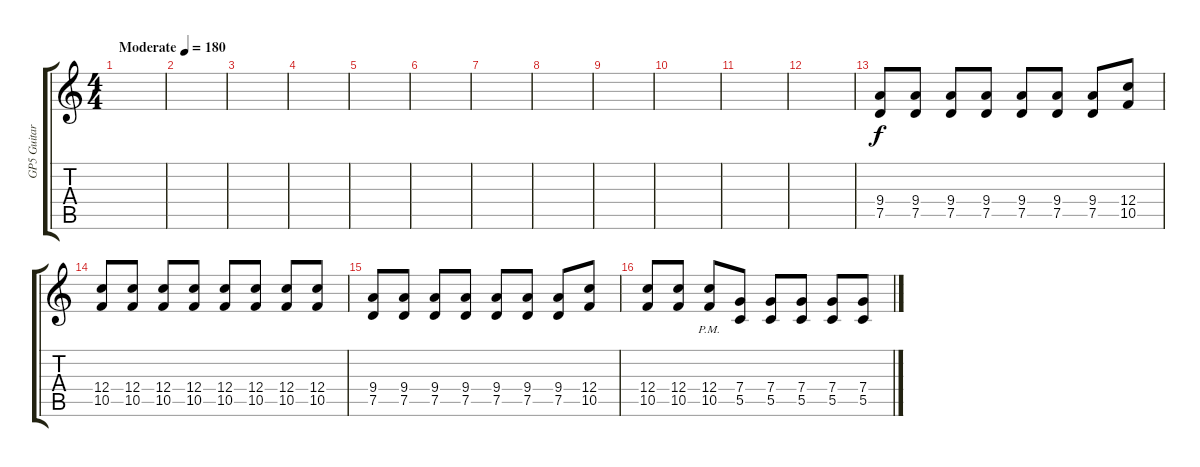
\track ("GP5 Guitar" "GP5 Guitar") {instrument distortionguitar}
\staff {score tabs}
\tuning (D4 A3 F3 C3 G2 D2) {hide}
\ts (4 4)
\tempo (180 "Moderate")
\clef g2
\ks c
|
|
|
|
|
|
|
|
|
|
|
|
(9.4 7.5).8 (9.4 7.5).8 (9.4 7.5).8 (9.4 7.5).8 (9.4 7.5).8 (9.4 7.5).8 (9.4 7.5).8 (12.4 10.5).8 |
(12.4 10.5).8 (12.4 10.5).8 (12.4 10.5).8 (12.4 10.5).8 (12.4 10.5).8 (12.4 10.5).8 (12.4 10.5).8 (12.4 10.5).8 |
(9.4 7.5).8 (9.4 7.5).8 (9.4 7.5).8 (9.4 7.5).8 (9.4 7.5).8 (9.4 7.5).8 (9.4 7.5).8 (12.4 10.5).8 |
(12.4 10.5).8 (12.4 10.5).8 (12.4{pm} 10.5{pm}).8 (7.4 5.5).8 (7.4 5.5).8 (7.4 5.5).8 (7.4 5.5).8 (7.4 5.5).8
